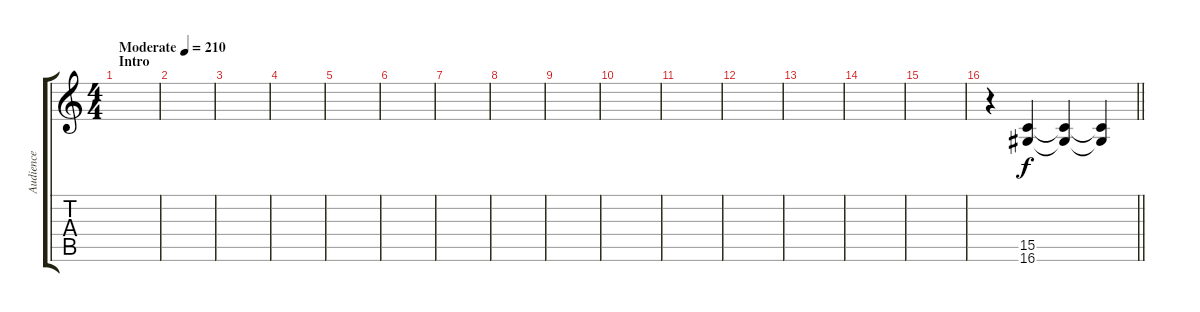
\track ("Audience" "Audience") {instrument applause}
\staff {score tabs}
\tuning (E4 B3 G3 D3 A2 E2) {hide}
\ts (4 4)
\section ("" "Intro")
\tempo (210 "Moderate")
\clef g2
\ks c
|
|
|
|
|
|
|
|
|
|
|
|
|
|
|
\barLineRight lightlight
r.4 (15.5 16.6).4 (15.5{t} 16.6{t}).4 (15.5{t} 16.6{t}).4
